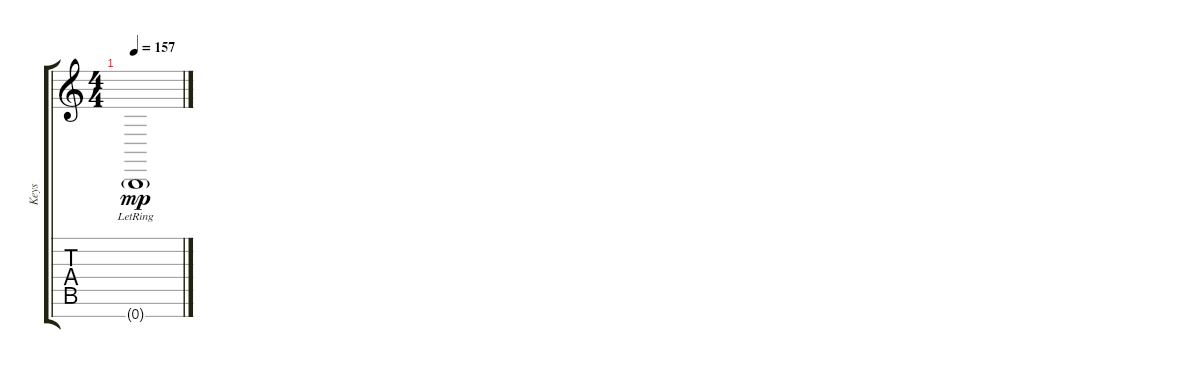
\track ("Keys" "Keys") {instrument acousticgrandpiano}
\staff {score tabs}
\tuning (E4 B3 G3 D3 A2 E2 B1) {hide}
\ts (4 4)
\tempo 157
\clef g2
\ks c
0.7{g lr}.1{dy mp}
